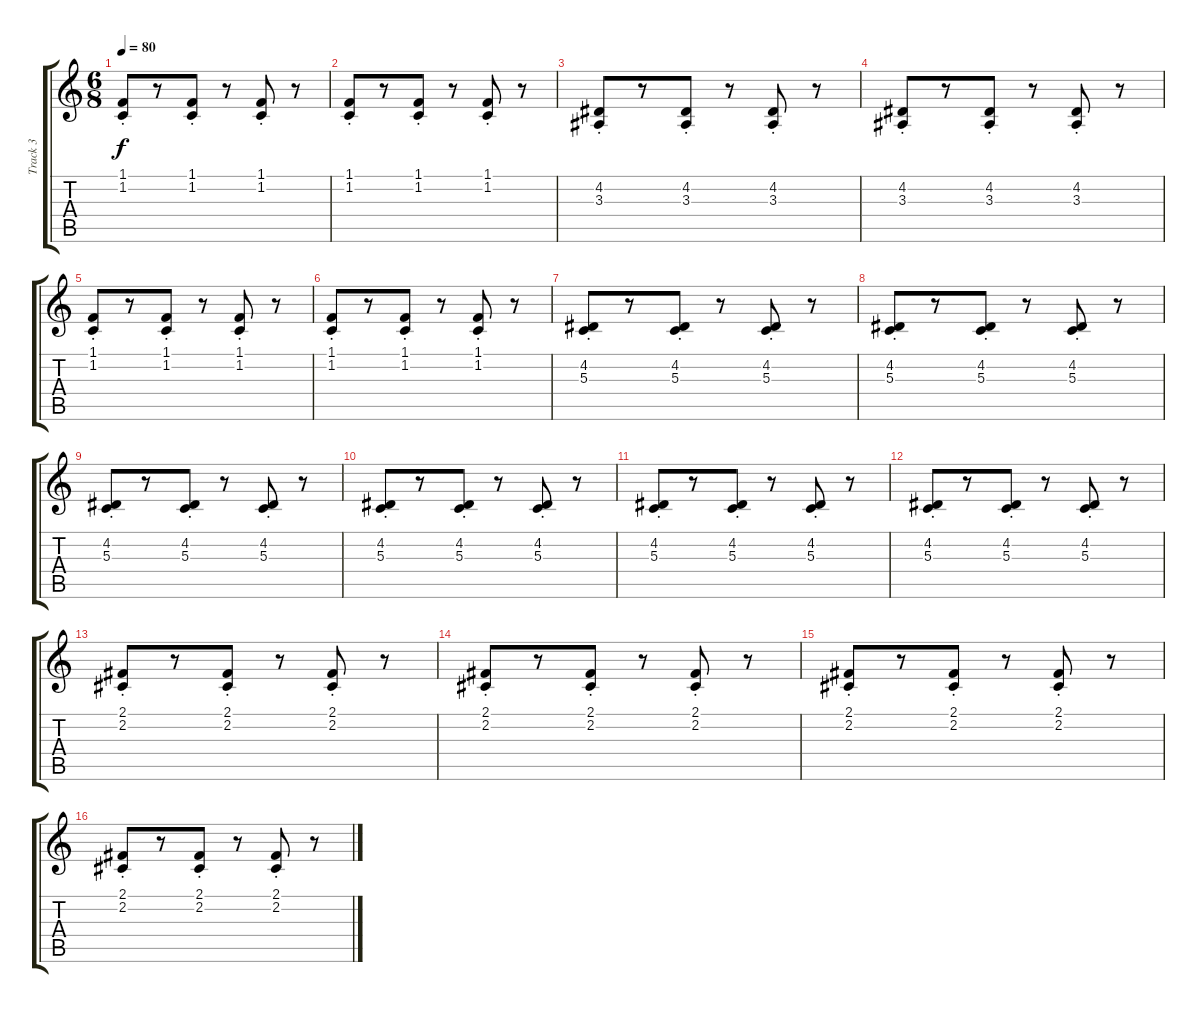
\track ("Track 3" "Track 3") {instrument flute}
\staff {score tabs}
\tuning (E4 B3 G3 D3 A2 E2) {hide}
\ts (6 8)
\tempo 80
\clef g2
\ks c
(1.1{st} 1.2{st}).8{dy f} r.8 (1.1{st} 1.2{st}).8 r.8 (1.1{st} 1.2{st}).8 r.8 |
(1.1{st} 1.2{st}).8 r.8 (1.1{st} 1.2{st}).8 r.8 (1.1{st} 1.2{st}).8 r.8 |
(4.2{st} 3.3{st}).8 r.8 (4.2{st} 3.3{st}).8 r.8 (4.2{st} 3.3{st}).8 r.8 |
(4.2{st} 3.3{st}).8 r.8 (4.2{st} 3.3{st}).8 r.8 (4.2{st} 3.3{st}).8 r.8 |
(1.1{st} 1.2{st}).8 r.8 (1.1{st} 1.2{st}).8 r.8 (1.1{st} 1.2{st}).8 r.8 |
(1.1{st} 1.2{st}).8 r.8 (1.1{st} 1.2{st}).8 r.8 (1.1{st} 1.2{st}).8 r.8 |
(4.2{st} 5.3{st}).8 r.8 (4.2{st} 5.3{st}).8 r.8 (4.2{st} 5.3{st}).8 r.8 |
(4.2{st} 5.3{st}).8 r.8 (4.2{st} 5.3{st}).8 r.8 (4.2{st} 5.3{st}).8 r.8 |
(4.2{st} 5.3{st}).8 r.8 (4.2{st} 5.3{st}).8 r.8 (4.2{st} 5.3{st}).8 r.8 |
(4.2{st} 5.3{st}).8 r.8 (4.2{st} 5.3{st}).8 r.8 (4.2{st} 5.3{st}).8 r.8 |
(4.2{st} 5.3{st}).8 r.8 (4.2{st} 5.3{st}).8 r.8 (4.2{st} 5.3{st}).8 r.8 |
(4.2{st} 5.3{st}).8 r.8 (4.2{st} 5.3{st}).8 r.8 (4.2{st} 5.3{st}).8 r.8 |
(2.1{st} 2.2{st}).8 r.8 (2.1{st} 2.2{st}).8 r.8 (2.1{st} 2.2{st}).8 r.8 |
(2.1{st} 2.2{st}).8 r.8 (2.1{st} 2.2{st}).8 r.8 (2.1{st} 2.2{st}).8 r.8 |
(2.1{st} 2.2{st}).8 r.8 (2.1{st} 2.2{st}).8 r.8 (2.1{st} 2.2{st}).8 r.8 |
(2.1{st} 2.2{st}).8 r.8 (2.1{st} 2.2{st}).8 r.8 (2.1{st} 2.2{st}).8 r.8
